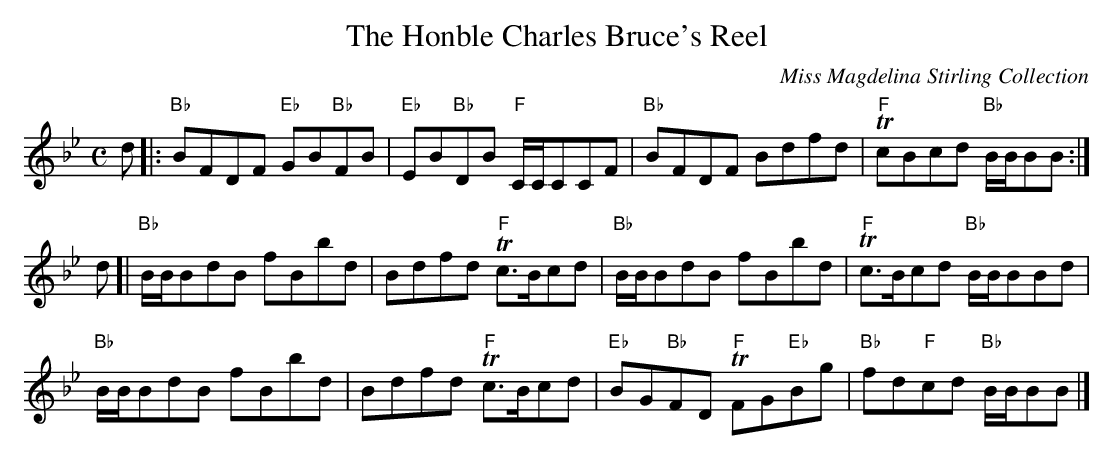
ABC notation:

X:1
T:The Honble Charles Bruce's Reel
M:C
L:1/8
C: Miss Magdelina Stirling Collection
K:Bb
d[|:"Bb"BFDF "Eb"GB"Bb"FB|"Eb"EB"Bb"DB "F"C/C/CCF |"Bb"BFDF Bdfd |"F"TcBcd "Bb"B/B/BB :|]
d[|"Bb" B/B/BdB fBbd|Bdfd "F"Tc>Bcd|"Bb"B/B/BdB fBbd |"F"Tc>Bcd "Bb"B/B/BBd |
"Bb"B/B/BdB fBbd |Bdfd "F"Tc>Bcd |"Eb"BG"Bb"FD "F"TFG"Eb"Bg|"Bb"fd"F"cd "Bb"B/B/BB |]
